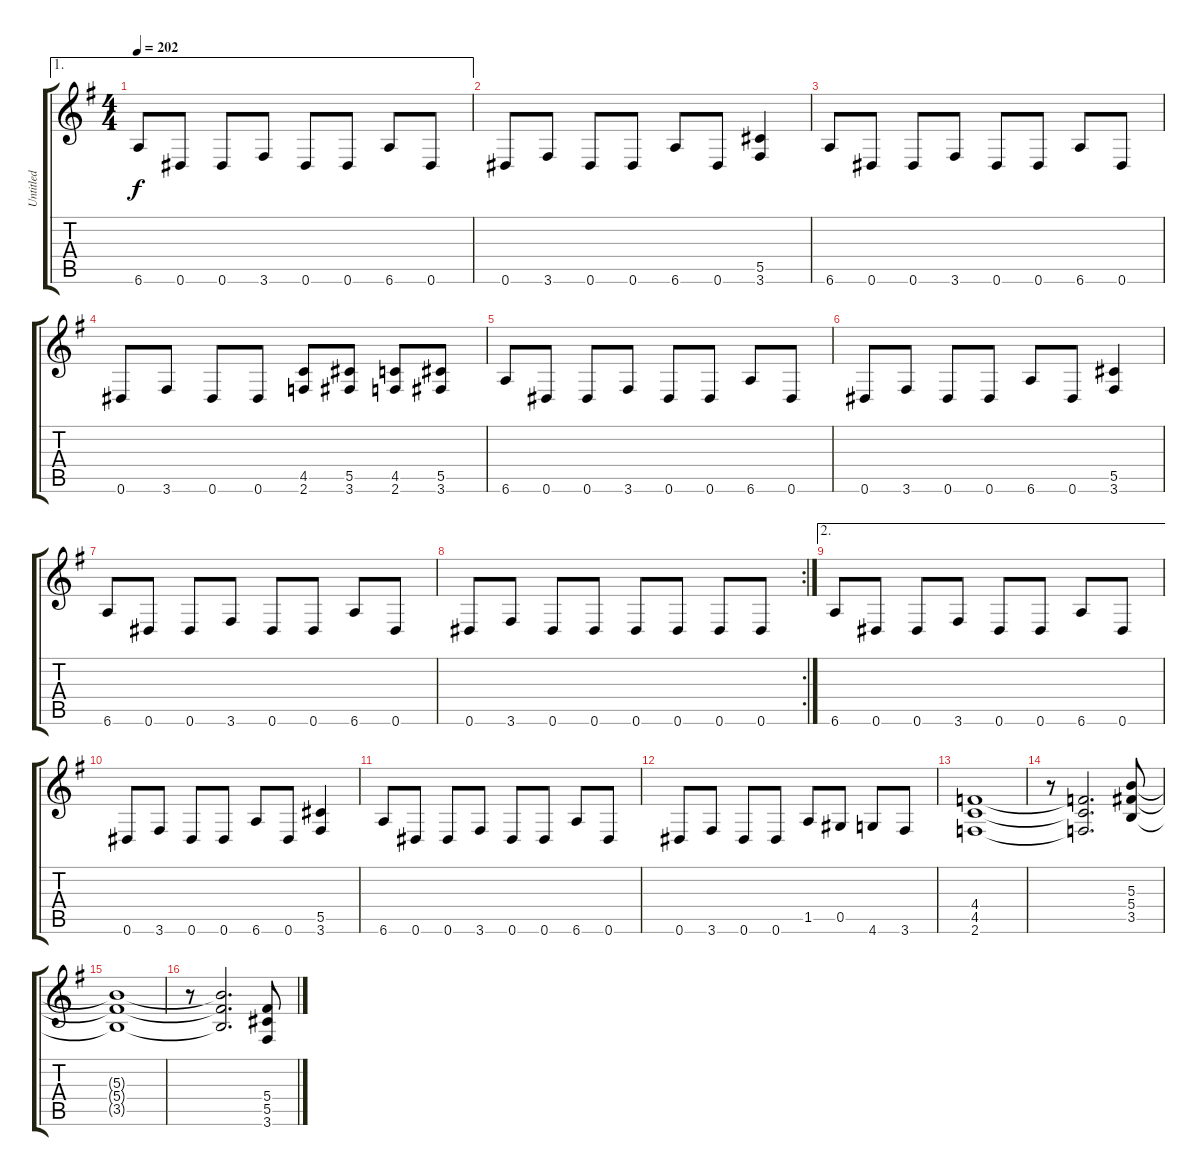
\track ("Untitled" "Untitled") {instrument distortionguitar}
\staff {score tabs}
\tuning (Eb4 Bb3 Gb3 Db3 Ab2 Eb2) {hide}
\ae 1
\ts (4 4)
\tempo 202
\clef g2
\ks g
6.6.8{dy f} 0.6.8 0.6.8 3.6.8 0.6.8 0.6.8 6.6.8 0.6.8 |
0.6.8 3.6.8 0.6.8 0.6.8 6.6.8 0.6.8 (5.5 3.6).4 |
6.6.8 0.6.8 0.6.8 3.6.8 0.6.8 0.6.8 6.6.8 0.6.8 |
0.6.8 3.6.8 0.6.8 0.6.8 (4.5 2.6).8 (5.5 3.6).8 (4.5 2.6).8 (5.5 3.6).8 |
6.6.8 0.6.8 0.6.8 3.6.8 0.6.8 0.6.8 6.6.8 0.6.8 |
0.6.8 3.6.8 0.6.8 0.6.8 6.6.8 0.6.8 (5.5 3.6).4 |
6.6.8 0.6.8 0.6.8 3.6.8 0.6.8 0.6.8 6.6.8 0.6.8 |
\rc 2
0.6.8 3.6.8 0.6.8 0.6.8 0.6.8 0.6.8 0.6.8 0.6.8 |
\ae 2
6.6.8 0.6.8 0.6.8 3.6.8 0.6.8 0.6.8 6.6.8 0.6.8 |
0.6.8 3.6.8 0.6.8 0.6.8 6.6.8 0.6.8 (5.5 3.6).4 |
6.6.8 0.6.8 0.6.8 3.6.8 0.6.8 0.6.8 6.6.8 0.6.8 |
0.6.8 3.6.8 0.6.8 0.6.8 1.5.8 0.5.8 4.6.8 3.6.8 |
(4.4 4.5 2.6).1 |
r.8 (4.4{t} 4.5{t} 2.6{t}).2{d} (5.3 5.4 3.5).8 |
(5.3{t} 5.4{t} 3.5{t}).1 |
r.8 (5.3{t} 5.4{t} 3.5{t}).2{d} (5.4 5.5 3.6).8
